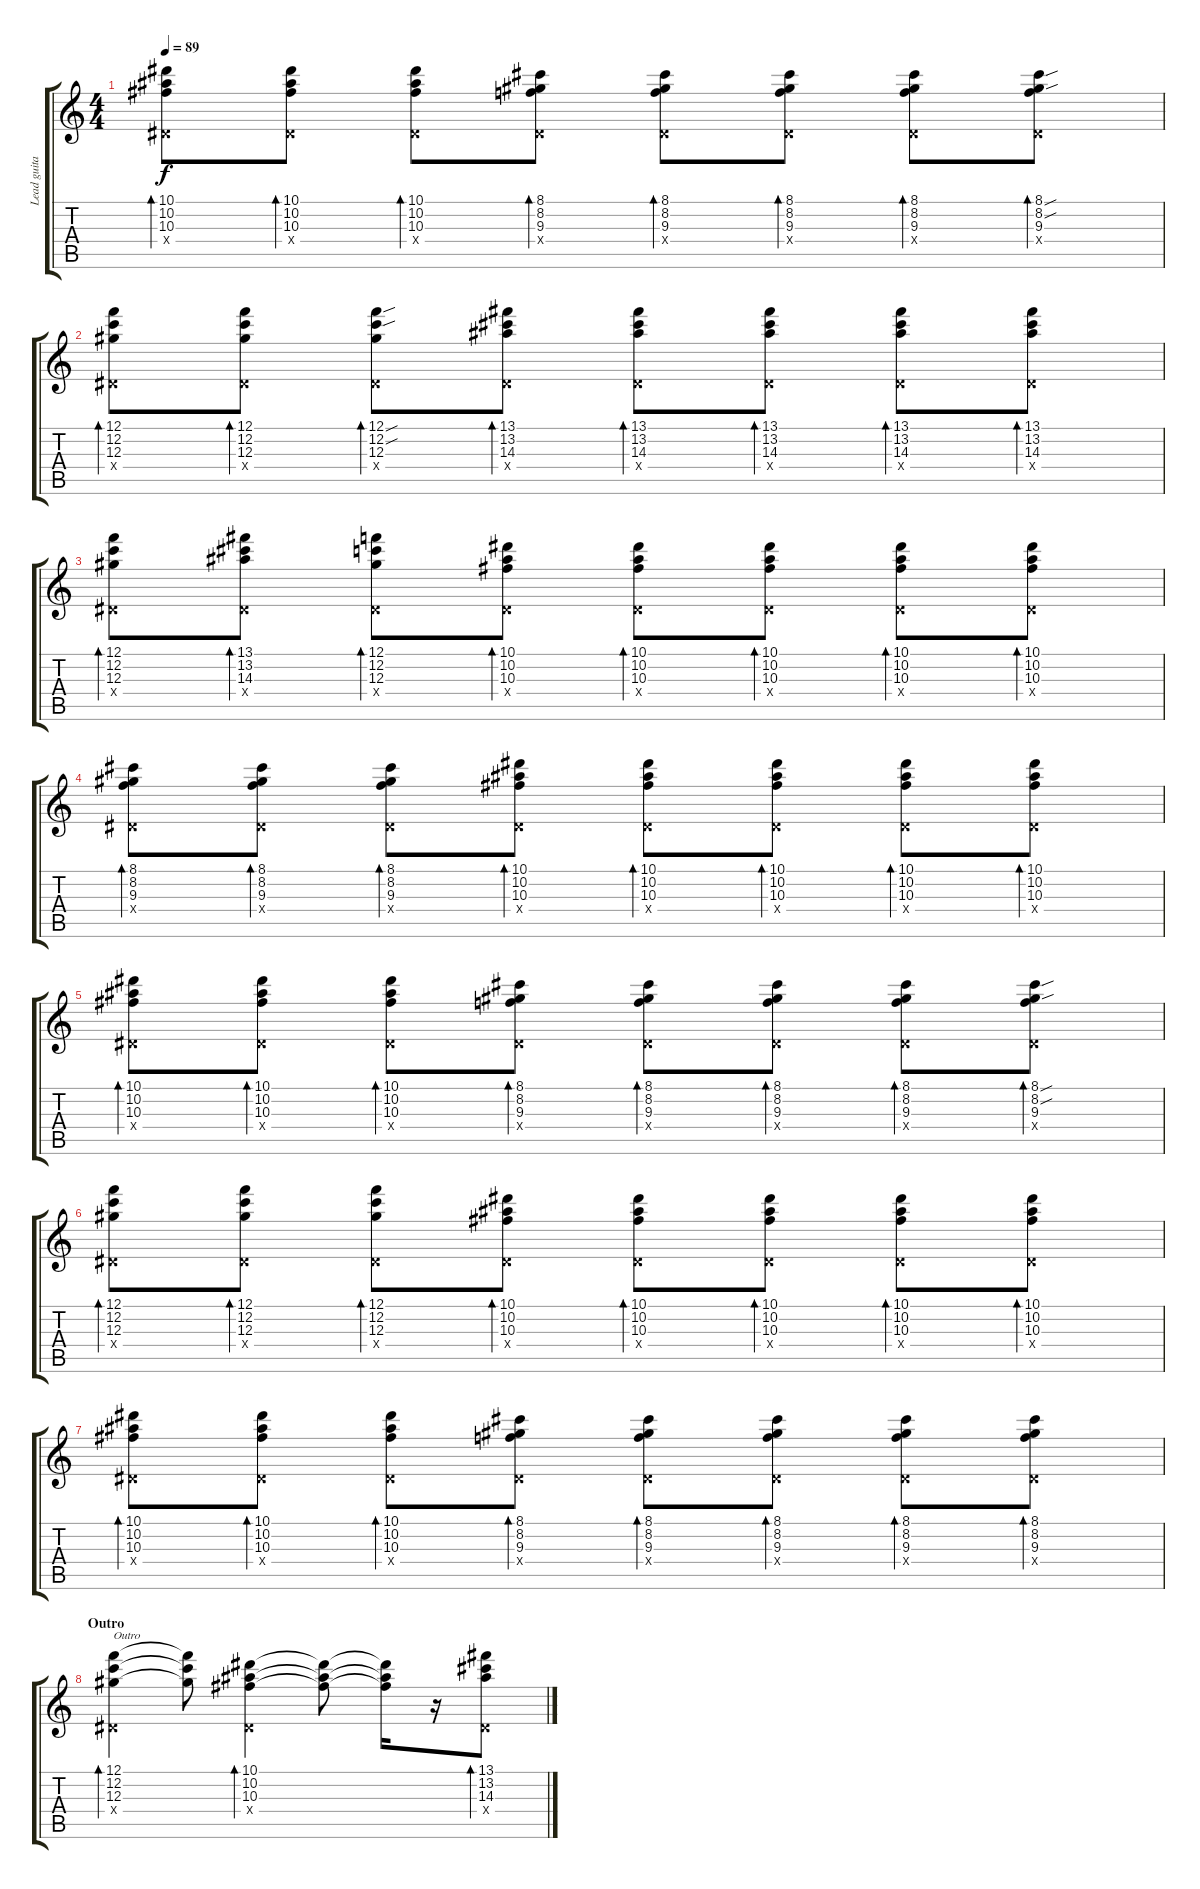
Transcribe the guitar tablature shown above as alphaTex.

\track ("Lead guitar" "Lead guita") {instrument electricguitarjazz}
\staff {score tabs}
\tuning (F4 C4 Ab3 Eb3 Bb2 F2) {hide}
\ts (4 4)
\tempo 89
\clef g2
\ks c
(10.1 10.2 10.3 0.4{x}).8{bd 30 dy f} (10.1 10.2 10.3 0.4{x}).8{bd 30} (10.1 10.2 10.3 0.4{x}).8{bd 30} (8.1 8.2 9.3 0.4{x}).8{bd 30} (8.1 8.2 9.3 0.4{x}).8{bd 30} (8.1 8.2 9.3 0.4{x}).8{bd 30} (8.1 8.2 9.3 0.4{x}).8{bd 30} (8.1{sou} 8.2{sou} 9.3 0.4{x}).8{bd 30} |
(12.1 12.2 12.3 0.4{x}).8{bd 30} (12.1 12.2 12.3 0.4{x}).8{bd 30} (12.1{sou} 12.2{sou} 12.3 0.4{x}).8{bd 30} (13.1 13.2 14.3 0.4{x}).8{bd 30} (13.1 13.2 14.3 0.4{x}).8{bd 30} (13.1 13.2 14.3 0.4{x}).8{bd 30} (13.1 13.2 14.3 0.4{x}).8{bd 30} (13.1 13.2 14.3 0.4{x}).8{bd 30} |
(12.1 12.2 12.3 0.4{x}).8{bd 30} (13.1 13.2 14.3 0.4{x}).8{bd 30} (12.1 12.2 12.3 0.4{x}).8{bd 30} (10.1 10.2 10.3 0.4{x}).8{bd 30} (10.1 10.2 10.3 0.4{x}).8{bd 30} (10.1 10.2 10.3 0.4{x}).8{bd 30} (10.1 10.2 10.3 0.4{x}).8{bd 30} (10.1 10.2 10.3 0.4{x}).8{bd 30} |
(8.1 8.2 9.3 0.4{x}).8{bd 30} (8.1 8.2 9.3 0.4{x}).8{bd 30} (8.1 8.2 9.3 0.4{x}).8{bd 30} (10.1 10.2 10.3 0.4{x}).8{bd 30} (10.1 10.2 10.3 0.4{x}).8{bd 30} (10.1 10.2 10.3 0.4{x}).8{bd 30} (10.1 10.2 10.3 0.4{x}).8{bd 30} (10.1 10.2 10.3 0.4{x}).8{bd 30} |
(10.1 10.2 10.3 0.4{x}).8{bd 30} (10.1 10.2 10.3 0.4{x}).8{bd 30} (10.1 10.2 10.3 0.4{x}).8{bd 30} (8.1 8.2 9.3 0.4{x}).8{bd 30} (8.1 8.2 9.3 0.4{x}).8{bd 30} (8.1 8.2 9.3 0.4{x}).8{bd 30} (8.1 8.2 9.3 0.4{x}).8{bd 30} (8.1{sou} 8.2{sou} 9.3 0.4{x}).8{bd 30} |
(12.1 12.2 12.3 0.4{x}).8{bd 30} (12.1 12.2 12.3 0.4{x}).8{bd 30} (12.1 12.2 12.3 0.4{x}).8{bd 30} (10.1 10.2 10.3 0.4{x}).8{bd 30} (10.1 10.2 10.3 0.4{x}).8{bd 30} (10.1 10.2 10.3 0.4{x}).8{bd 30} (10.1 10.2 10.3 0.4{x}).8{bd 30} (10.1 10.2 10.3 0.4{x}).8{bd 30} |
(10.1 10.2 10.3 0.4{x}).8{bd 30} (10.1 10.2 10.3 0.4{x}).8{bd 30} (10.1 10.2 10.3 0.4{x}).8{bd 30} (8.1 8.2 9.3 0.4{x}).8{bd 30} (8.1 8.2 9.3 0.4{x}).8{bd 30} (8.1 8.2 9.3 0.4{x}).8{bd 30} (8.1 8.2 9.3 0.4{x}).8{bd 30} (8.1 8.2 9.3 0.4{x}).8{bd 30} |
\section ("" "Outro")
(12.1 12.2 12.3 0.4{x}).4{bd 30 txt "Outro"} (12.1{t} 12.2{t} 12.3{t}).8 (10.1 10.2 10.3 0.4{x}).4{bd 30} (10.1{t} 10.2{t} 10.3{t}).8 (10.1{t} 10.2{t} 10.3{t}).16 r.16 (13.1 13.2 14.3 0.4{x}).8{bd 30}
